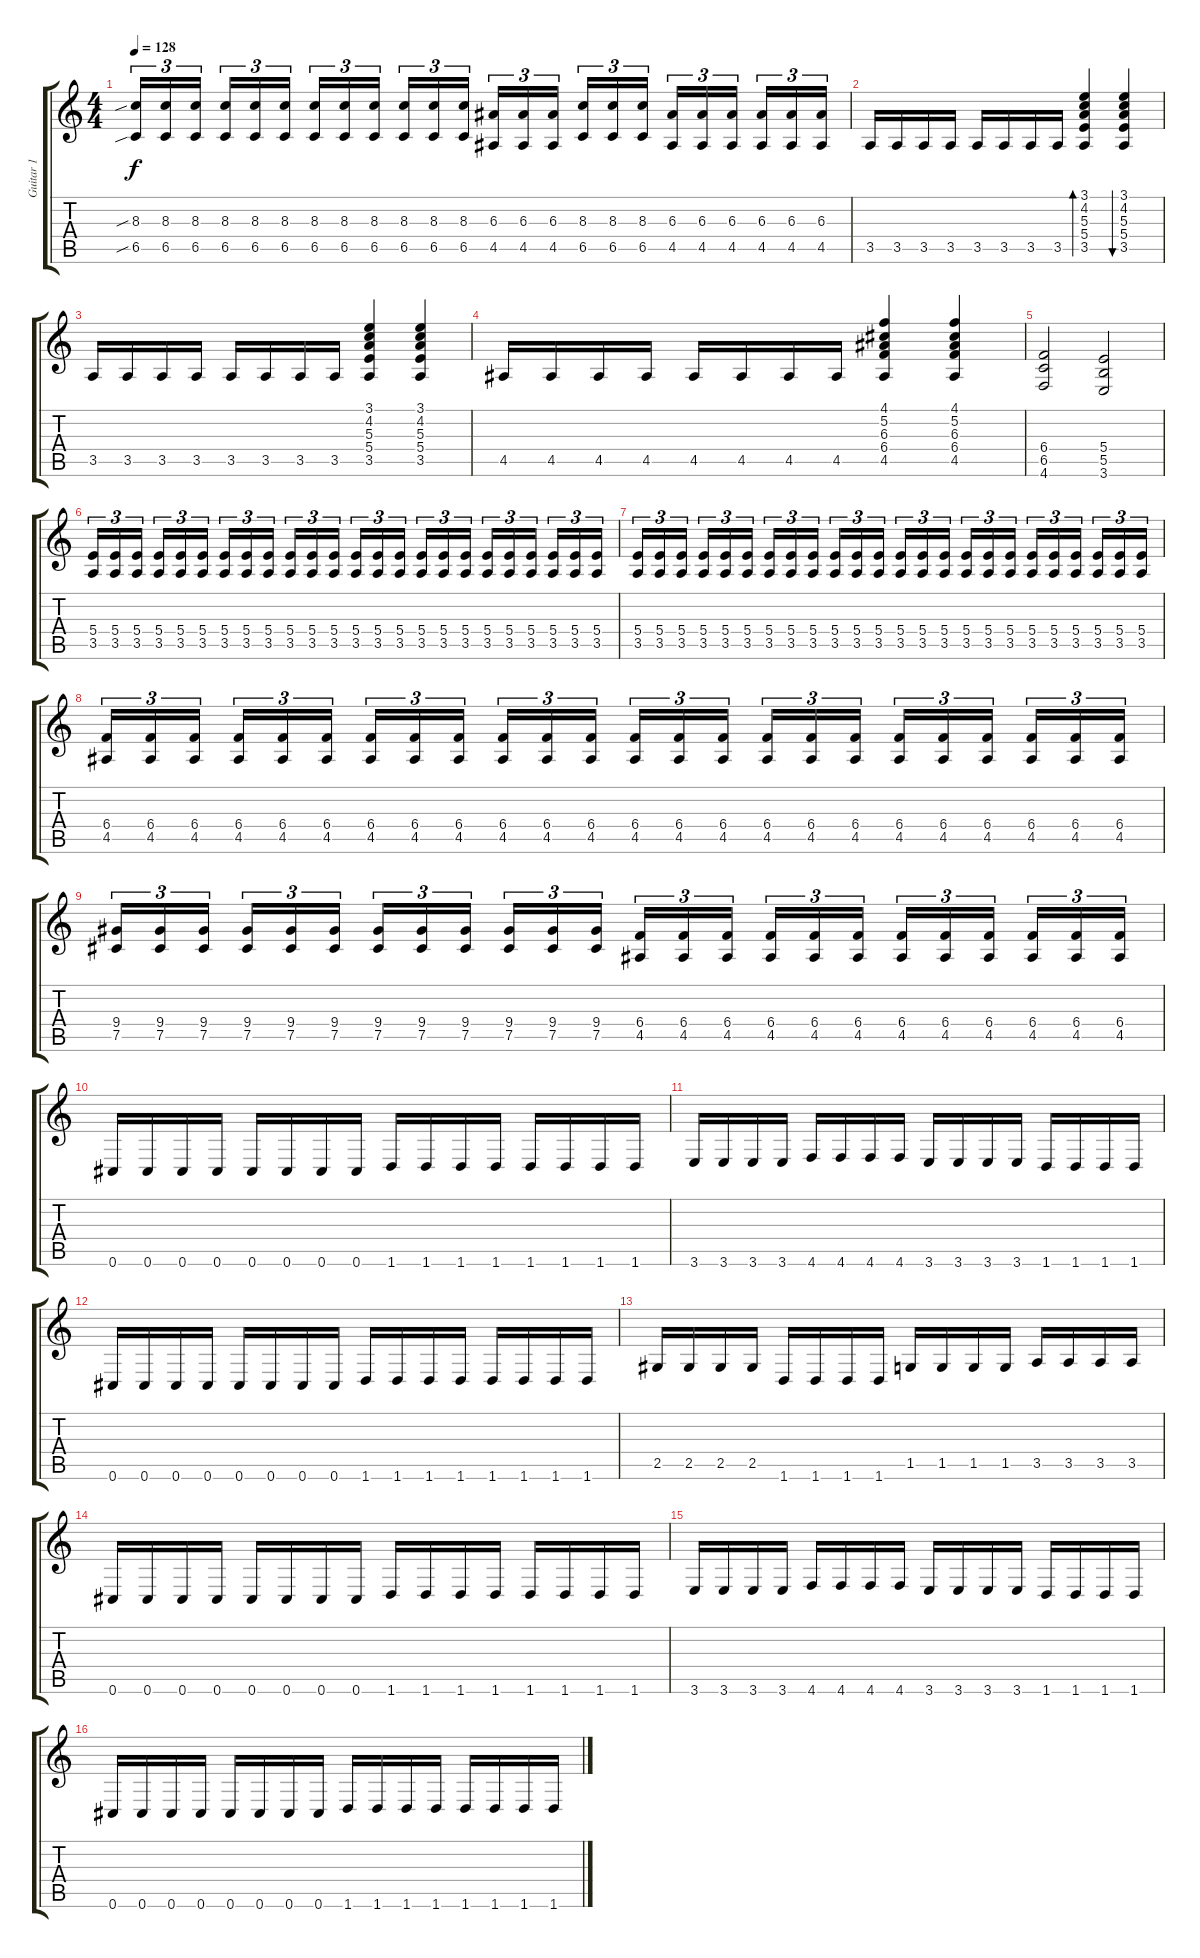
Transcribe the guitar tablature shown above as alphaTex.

\track ("Guitar 1" "Guitar 1") {instrument distortionguitar}
\staff {score tabs}
\tuning (Db4 Ab3 E3 B2 Gb2 Db2) {hide}
\ts (4 4)
\tempo 128
\clef g2
\ks c
(8.3{sib} 6.5{sib}).16{tu (3 2) dy f} (8.3 6.5).16{tu (3 2)} (8.3 6.5).16{tu (3 2) beam splitsecondary} (8.3 6.5).16{tu (3 2)} (8.3 6.5).16{tu (3 2)} (8.3 6.5).16{tu (3 2)} (8.3 6.5).16{tu (3 2)} (8.3 6.5).16{tu (3 2)} (8.3 6.5).16{tu (3 2) beam splitsecondary} (8.3 6.5).16{tu (3 2)} (8.3 6.5).16{tu (3 2)} (8.3 6.5).16{tu (3 2)} (6.3 4.5).16{tu (3 2)} (6.3 4.5).16{tu (3 2)} (6.3 4.5).16{tu (3 2) beam splitsecondary} (8.3 6.5).16{tu (3 2)} (8.3 6.5).16{tu (3 2)} (8.3 6.5).16{tu (3 2)} (6.3 4.5).16{tu (3 2)} (6.3 4.5).16{tu (3 2)} (6.3 4.5).16{tu (3 2) beam splitsecondary} (6.3 4.5).16{tu (3 2)} (6.3 4.5).16{tu (3 2)} (6.3 4.5).16{tu (3 2)} |
3.5.16 3.5.16 3.5.16 3.5.16 3.5.16 3.5.16 3.5.16 3.5.16 (3.1 4.2 5.3 5.4 3.5).4{bd 60} (3.1 4.2 5.3 5.4 3.5).4{bu 60} |
3.5.16 3.5.16 3.5.16 3.5.16 3.5.16 3.5.16 3.5.16 3.5.16 (3.1 4.2 5.3 5.4 3.5).4 (3.1 4.2 5.3 5.4 3.5).4 |
4.5.16 4.5.16 4.5.16 4.5.16 4.5.16 4.5.16 4.5.16 4.5.16 (4.1 5.2 6.3 6.4 4.5).4 (4.1 5.2 6.3 6.4 4.5).4 |
(6.4 6.5 4.6).2 (5.4 5.5 3.6).2 |
(5.4 3.5).16{tu (3 2)} (5.4 3.5).16{tu (3 2)} (5.4 3.5).16{tu (3 2) beam splitsecondary} (5.4 3.5).16{tu (3 2)} (5.4 3.5).16{tu (3 2)} (5.4 3.5).16{tu (3 2)} (5.4 3.5).16{tu (3 2)} (5.4 3.5).16{tu (3 2)} (5.4 3.5).16{tu (3 2) beam splitsecondary} (5.4 3.5).16{tu (3 2)} (5.4 3.5).16{tu (3 2)} (5.4 3.5).16{tu (3 2)} (5.4 3.5).16{tu (3 2)} (5.4 3.5).16{tu (3 2)} (5.4 3.5).16{tu (3 2) beam splitsecondary} (5.4 3.5).16{tu (3 2)} (5.4 3.5).16{tu (3 2)} (5.4 3.5).16{tu (3 2)} (5.4 3.5).16{tu (3 2)} (5.4 3.5).16{tu (3 2)} (5.4 3.5).16{tu (3 2) beam splitsecondary} (5.4 3.5).16{tu (3 2)} (5.4 3.5).16{tu (3 2)} (5.4 3.5).16{tu (3 2)} |
(5.4 3.5).16{tu (3 2)} (5.4 3.5).16{tu (3 2)} (5.4 3.5).16{tu (3 2) beam splitsecondary} (5.4 3.5).16{tu (3 2)} (5.4 3.5).16{tu (3 2)} (5.4 3.5).16{tu (3 2)} (5.4 3.5).16{tu (3 2)} (5.4 3.5).16{tu (3 2)} (5.4 3.5).16{tu (3 2) beam splitsecondary} (5.4 3.5).16{tu (3 2)} (5.4 3.5).16{tu (3 2)} (5.4 3.5).16{tu (3 2)} (5.4 3.5).16{tu (3 2)} (5.4 3.5).16{tu (3 2)} (5.4 3.5).16{tu (3 2) beam splitsecondary} (5.4 3.5).16{tu (3 2)} (5.4 3.5).16{tu (3 2)} (5.4 3.5).16{tu (3 2)} (5.4 3.5).16{tu (3 2)} (5.4 3.5).16{tu (3 2)} (5.4 3.5).16{tu (3 2) beam splitsecondary} (5.4 3.5).16{tu (3 2)} (5.4 3.5).16{tu (3 2)} (5.4 3.5).16{tu (3 2)} |
(6.4 4.5).16{tu (3 2)} (6.4 4.5).16{tu (3 2)} (6.4 4.5).16{tu (3 2) beam splitsecondary} (6.4 4.5).16{tu (3 2)} (6.4 4.5).16{tu (3 2)} (6.4 4.5).16{tu (3 2)} (6.4 4.5).16{tu (3 2)} (6.4 4.5).16{tu (3 2)} (6.4 4.5).16{tu (3 2) beam splitsecondary} (6.4 4.5).16{tu (3 2)} (6.4 4.5).16{tu (3 2)} (6.4 4.5).16{tu (3 2)} (6.4 4.5).16{tu (3 2)} (6.4 4.5).16{tu (3 2)} (6.4 4.5).16{tu (3 2) beam splitsecondary} (6.4 4.5).16{tu (3 2)} (6.4 4.5).16{tu (3 2)} (6.4 4.5).16{tu (3 2)} (6.4 4.5).16{tu (3 2)} (6.4 4.5).16{tu (3 2)} (6.4 4.5).16{tu (3 2) beam splitsecondary} (6.4 4.5).16{tu (3 2)} (6.4 4.5).16{tu (3 2)} (6.4 4.5).16{tu (3 2)} |
(9.4 7.5).16{tu (3 2)} (9.4 7.5).16{tu (3 2)} (9.4 7.5).16{tu (3 2) beam splitsecondary} (9.4 7.5).16{tu (3 2)} (9.4 7.5).16{tu (3 2)} (9.4 7.5).16{tu (3 2)} (9.4 7.5).16{tu (3 2)} (9.4 7.5).16{tu (3 2)} (9.4 7.5).16{tu (3 2) beam splitsecondary} (9.4 7.5).16{tu (3 2)} (9.4 7.5).16{tu (3 2)} (9.4 7.5).16{tu (3 2)} (6.4 4.5).16{tu (3 2)} (6.4 4.5).16{tu (3 2)} (6.4 4.5).16{tu (3 2) beam splitsecondary} (6.4 4.5).16{tu (3 2)} (6.4 4.5).16{tu (3 2)} (6.4 4.5).16{tu (3 2)} (6.4 4.5).16{tu (3 2)} (6.4 4.5).16{tu (3 2)} (6.4 4.5).16{tu (3 2) beam splitsecondary} (6.4 4.5).16{tu (3 2)} (6.4 4.5).16{tu (3 2)} (6.4 4.5).16{tu (3 2)} |
0.6.16 0.6.16 0.6.16 0.6.16 0.6.16 0.6.16 0.6.16 0.6.16 1.6.16 1.6.16 1.6.16 1.6.16 1.6.16 1.6.16 1.6.16 1.6.16 |
3.6.16 3.6.16 3.6.16 3.6.16 4.6.16 4.6.16 4.6.16 4.6.16 3.6.16 3.6.16 3.6.16 3.6.16 1.6.16 1.6.16 1.6.16 1.6.16 |
0.6.16 0.6.16 0.6.16 0.6.16 0.6.16 0.6.16 0.6.16 0.6.16 1.6.16 1.6.16 1.6.16 1.6.16 1.6.16 1.6.16 1.6.16 1.6.16 |
2.5.16 2.5.16 2.5.16 2.5.16 1.6.16 1.6.16 1.6.16 1.6.16 1.5.16 1.5.16 1.5.16 1.5.16 3.5.16 3.5.16 3.5.16 3.5.16 |
0.6.16 0.6.16 0.6.16 0.6.16 0.6.16 0.6.16 0.6.16 0.6.16 1.6.16 1.6.16 1.6.16 1.6.16 1.6.16 1.6.16 1.6.16 1.6.16 |
3.6.16 3.6.16 3.6.16 3.6.16 4.6.16 4.6.16 4.6.16 4.6.16 3.6.16 3.6.16 3.6.16 3.6.16 1.6.16 1.6.16 1.6.16 1.6.16 |
0.6.16 0.6.16 0.6.16 0.6.16 0.6.16 0.6.16 0.6.16 0.6.16 1.6.16 1.6.16 1.6.16 1.6.16 1.6.16 1.6.16 1.6.16 1.6.16
